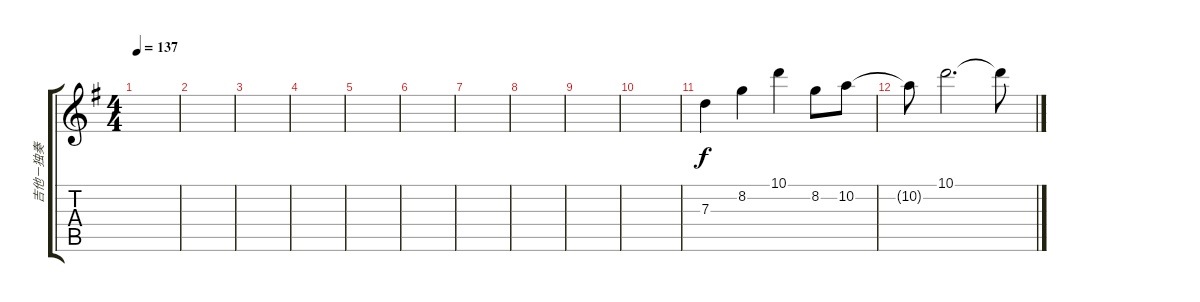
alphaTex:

\track ("吉他－独奏" "吉他－独奏") {mute instrument distortionguitar}
\staff {score tabs}
\tuning (E4 B3 G3 D3 A2 E2) {hide}
\ts (4 4)
\tempo 137
\clef g2
\ks g
|
|
|
|
|
|
|
|
|
|
7.3.4 8.2.4 10.1.4 8.2.8 10.2.8 |
10.2{t}.8 10.1.2{d} 10.1{t}.8
